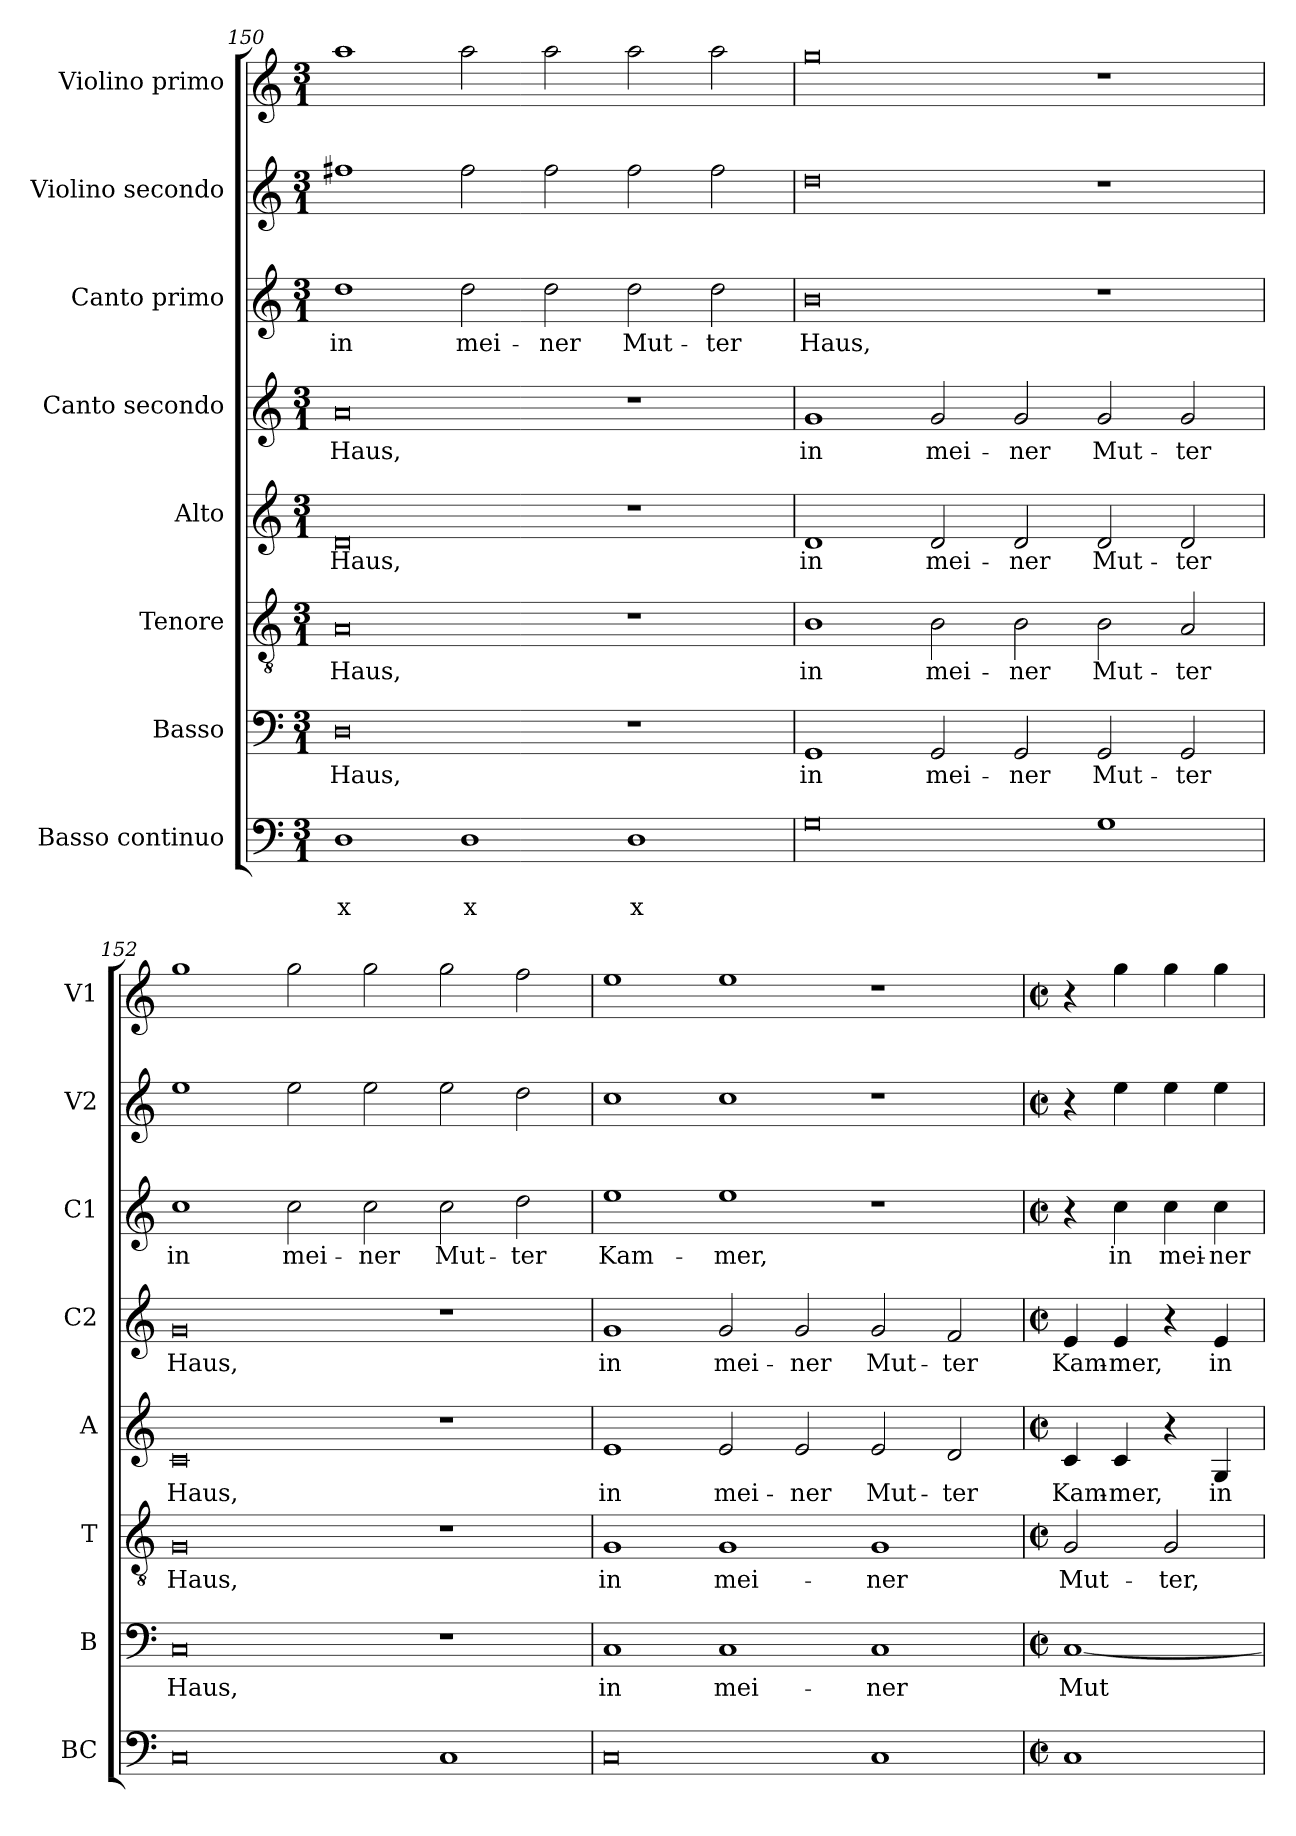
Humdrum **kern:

**kern	**text	**text	**kern	**text	**kern	**text	**kern	**text	**kern	**text	**kern	**text	**kern	**kern
*part8	*part8	*part8	*part7	*part7	*part6	*part6	*part5	*part5	*part4	*part4	*part3	*part3	*part2	*part1
*staff8	*staff8	*staff8	*staff7	*staff7	*staff6	*staff6	*staff5	*staff5	*staff4	*staff4	*staff3	*staff3	*staff2	*staff1
*I"Basso continuo	*	*	*I"Basso	*	*I"Tenore	*	*I"Alto	*	*I"Canto secondo	*	*I"Canto primo	*	*I"Violino secondo	*I"Violino primo
*I'BC	*	*	*I'B	*	*I'T	*	*I'A	*	*I'C2	*	*I'C1	*	*I'V2	*I'V1
!!LO:PB:g=z
*clefF4	*	*	*clefF4	*	*clefGv2	*	*clefG2	*	*clefG2	*	*clefG2	*	*clefG2	*clefG2
*k[]	*	*	*k[]	*	*k[]	*	*k[]	*	*k[]	*	*k[]	*	*k[]	*k[]
*C:	*	*	*C:	*	*C:	*	*C:	*	*C:	*	*C:	*	*C:	*C:
*M3/1	*	*	*M3/1	*	*M3/1	*	*M3/1	*	*M3/1	*	*M3/1	*	*M3/1	*M3/1
=150	=150	=150	=150	=150	=150	=150	=150	=150	=150	=150	=150	=150	=150	=150
!	!	!LO:LY:b	!	!LO:LY:b	!	!LO:LY:b	!	!LO:LY:b	!	!LO:LY:b	!	!LO:LY:b	!	!
1D	.	x	0D	Haus,	0A	Haus,	0d	Haus,	0a	Haus,	1dd	in	1ff#X	1aa
!	!	!LO:LY:b	!	!	!	!	!	!	!	!	!	!LO:LY:b	!	!
1D	.	x	.	.	.	.	.	.	.	.	2dd\	mei-	2ff#\	2aa\
!	!	!	!	!	!	!	!	!	!	!	!	!LO:LY:b	!	!
.	.	.	.	.	.	.	.	.	.	.	2dd\	-ner	2ff#\	2aa\
!	!	!LO:LY:b	!	!	!	!	!	!	!	!	!	!LO:LY:b	!	!
1D	.	x	1r	.	1r	.	1r	.	1r	.	2dd\	Mut-	2ff#\	2aa\
!	!	!	!	!	!	!	!	!	!	!	!	!LO:LY:b	!	!
.	.	.	.	.	.	.	.	.	.	.	2dd\	-ter	2ff#\	2aa\
=151	=151	=151	=151	=151	=151	=151	=151	=151	=151	=151	=151	=151	=151	=151
!	!	!	!	!LO:LY:b	!	!LO:LY:b	!	!LO:LY:b	!	!LO:LY:b	!	!LO:LY:b	!	!
0G	.	.	1GG	in	1B	in	1d	in	1g	in	0b	Haus,	0dd	0gg
!	!	!	!	!LO:LY:b	!	!LO:LY:b	!	!LO:LY:b	!	!LO:LY:b	!	!	!	!
.	.	.	2GG/	mei-	2B\	mei-	2d/	mei-	2g/	mei-	.	.	.	.
!	!	!	!	!LO:LY:b	!	!LO:LY:b	!	!LO:LY:b	!	!LO:LY:b	!	!	!	!
.	.	.	2GG/	-ner	2B\	-ner	2d/	-ner	2g/	-ner	.	.	.	.
!	!	!	!	!LO:LY:b	!	!LO:LY:b	!	!LO:LY:b	!	!LO:LY:b	!	!	!	!
1G	.	.	2GG/	Mut-	2B\	Mut-	2d/	Mut-	2g/	Mut-	1r	.	1r	1r
!	!	!	!	!LO:LY:b	!	!LO:LY:b	!	!LO:LY:b	!	!LO:LY:b	!	!	!	!
.	.	.	2GG/	-ter	2A/	-ter	2d/	-ter	2g/	-ter	.	.	.	.
=152	=152	=152	=152	=152	=152	=152	=152	=152	=152	=152	=152	=152	=152	=152
!	!	!	!	!LO:LY:b	!	!LO:LY:b	!	!LO:LY:b	!	!LO:LY:b	!	!LO:LY:b	!	!
0C	.	.	0C	Haus,	0G	Haus,	0c	Haus,	0g	Haus,	1cc	in	1ee	1gg
!	!	!	!	!	!	!	!	!	!	!	!	!LO:LY:b	!	!
.	.	.	.	.	.	.	.	.	.	.	2cc\	mei-	2ee\	2gg\
!	!	!	!	!	!	!	!	!	!	!	!	!LO:LY:b	!	!
.	.	.	.	.	.	.	.	.	.	.	2cc\	-ner	2ee\	2gg\
!	!	!	!	!	!	!	!	!	!	!	!	!LO:LY:b	!	!
1C	.	.	1r	.	1r	.	1r	.	1r	.	2cc\	Mut-	2ee\	2gg\
!	!	!	!	!	!	!	!	!	!	!	!	!LO:LY:b	!	!
.	.	.	.	.	.	.	.	.	.	.	2dd\	-ter	2dd\	2ff\
=153	=153	=153	=153	=153	=153	=153	=153	=153	=153	=153	=153	=153	=153	=153
!	!	!	!	!LO:LY:b	!	!LO:LY:b	!	!LO:LY:b	!	!LO:LY:b	!	!LO:LY:b	!	!
0C	.	.	1C	in	1G	in	1e	in	1g	in	1ee	Kam-	1cc	1ee
!	!	!	!	!LO:LY:b	!	!LO:LY:b	!	!LO:LY:b	!	!LO:LY:b	!	!LO:LY:b	!	!
.	.	.	1C	mei-	1G	mei-	2e/	mei-	2g/	mei-	1ee	-mer,	1cc	1ee
!	!	!	!	!	!	!	!	!LO:LY:b	!	!LO:LY:b	!	!	!	!
.	.	.	.	.	.	.	2e/	-ner	2g/	-ner	.	.	.	.
!	!	!	!	!LO:LY:b	!	!LO:LY:b	!	!LO:LY:b	!	!LO:LY:b	!	!	!	!
1C	.	.	1C	-ner	1G	-ner	2e/	Mut-	2g/	Mut-	1r	.	1r	1r
!	!	!	!	!	!	!	!	!LO:LY:b	!	!LO:LY:b	!	!	!	!
.	.	.	.	.	.	.	2d/	-ter	2f/	-ter	.	.	.	.
!!LO:LB:g=z
=154	=154	=154	=154	=154	=154	=154	=154	=154	=154	=154	=154	=154	=154	=154
*M2/2	*	*	*M2/2	*	*M2/2	*	*M2/2	*	*M2/2	*	*M2/2	*	*M2/2	*M2/2
*met(c|)	*	*	*met(c|)	*	*met(c|)	*	*met(c|)	*	*met(c|)	*	*met(c|)	*	*met(c|)	*met(c|)
!	!	!	!	!LO:LY:b	!	!LO:LY:b	!	!LO:LY:b	!	!LO:LY:b	!	!	!	!
1C	.	.	[1C	Mut-	2G/	Mut-	4c/	Kam-	4e/	Kam-	4r	.	4r	4r
!	!	!	!	!	!	!	!	!LO:LY:b	!	!LO:LY:b	!	!LO:LY:b	!	!
.	.	.	.	.	.	.	4c/	-mer,	4e/	-mer,	4cc\	in	4ee\	4gg\
!	!	!	!	!	!	!LO:LY:b	!	!	!	!	!	!LO:LY:b	!	!
.	.	.	.	.	2G/	-ter,	4r	.	4r	.	4cc\	mei-	4ee\	4gg\
!	!	!	!	!	!	!	!	!LO:LY:b	!	!LO:LY:b	!	!LO:LY:b	!	!
.	.	.	.	.	.	.	4G/	in	4e/	in	4cc\	-ner	4ee\	4gg\
=	=	=	=	=	=	=	=	=	=	=	=	=	=	=
*-	*-	*-	*-	*-	*-	*-	*-	*-	*-	*-	*-	*-	*-	*-
